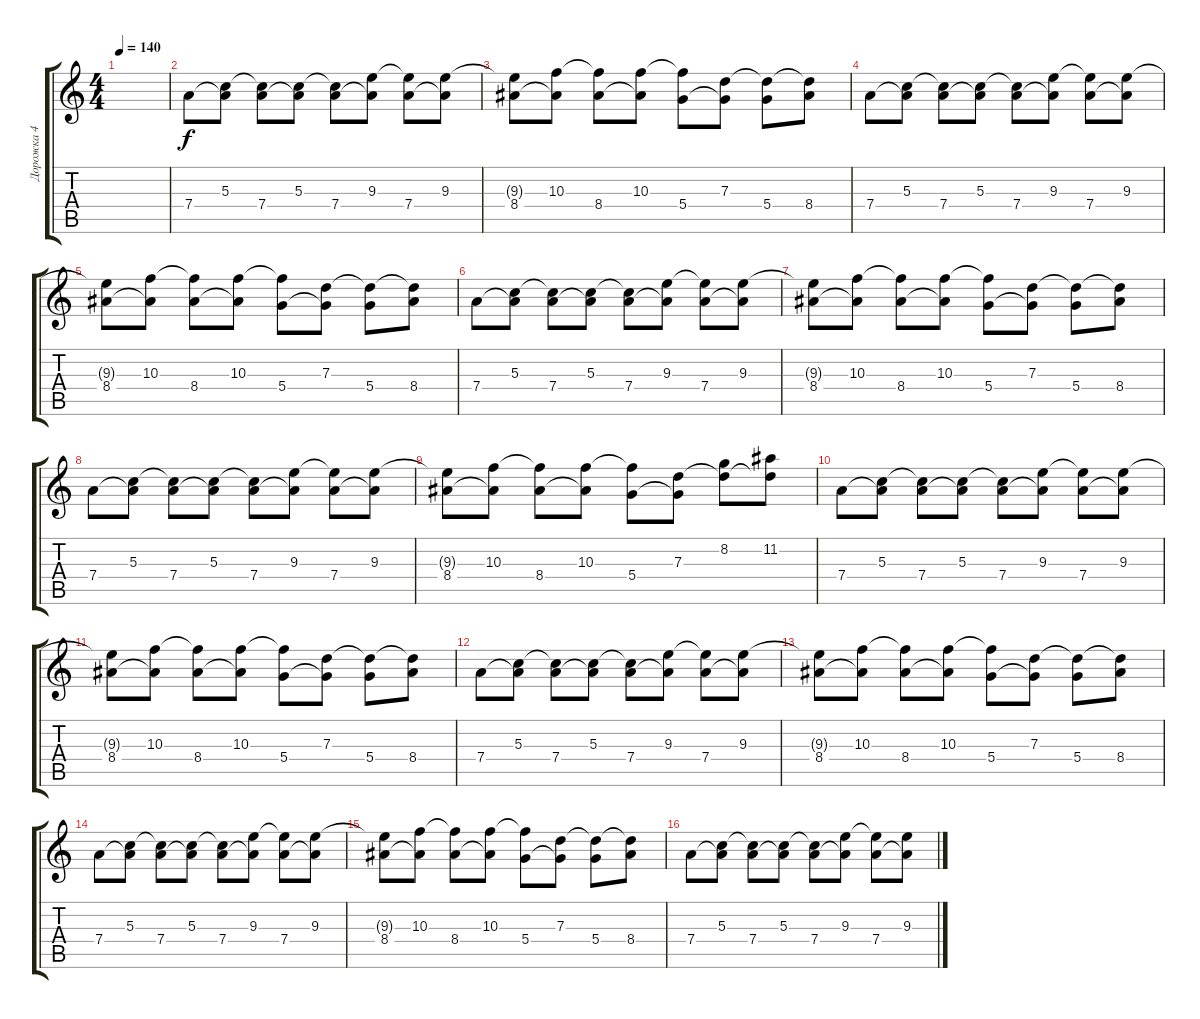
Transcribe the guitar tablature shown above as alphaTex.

\track ("Дорожка 4" "Дорожка 4") {instrument acousticguitarsteel}
\staff {score tabs}
\tuning (E4 B3 G3 D3 A2 E2) {hide}
\ts (4 4)
\tempo 140
\clef g2
\ks c
|
7.4.8 (5.3 7.4{t}).8 (5.3{t} 7.4).8 (5.3 7.4{t}).8 (5.3{t} 7.4).8 (9.3 7.4{t}).8 (9.3{t} 7.4).8 (9.3 7.4{t}).8 |
(9.3{t} 8.4).8 (10.3 8.4{t}).8 (10.3{t} 8.4).8 (10.3 8.4{t}).8 (10.3{t} 5.4).8 (7.3 5.4{t}).8 (7.3{t} 5.4).8 (7.3{t} 8.4).8 |
7.4.8 (5.3 7.4{t}).8 (5.3{t} 7.4).8 (5.3 7.4{t}).8 (5.3{t} 7.4).8 (9.3 7.4{t}).8 (9.3{t} 7.4).8 (9.3 7.4{t}).8 |
(9.3{t} 8.4).8 (10.3 8.4{t}).8 (10.3{t} 8.4).8 (10.3 8.4{t}).8 (10.3{t} 5.4).8 (7.3 5.4{t}).8 (7.3{t} 5.4).8 (7.3{t} 8.4).8 |
7.4.8 (5.3 7.4{t}).8 (5.3{t} 7.4).8 (5.3 7.4{t}).8 (5.3{t} 7.4).8 (9.3 7.4{t}).8 (9.3{t} 7.4).8 (9.3 7.4{t}).8 |
(9.3{t} 8.4).8 (10.3 8.4{t}).8 (10.3{t} 8.4).8 (10.3 8.4{t}).8 (10.3{t} 5.4).8 (7.3 5.4{t}).8 (7.3{t} 5.4).8 (7.3{t} 8.4).8 |
7.4.8 (5.3 7.4{t}).8 (5.3{t} 7.4).8 (5.3 7.4{t}).8 (5.3{t} 7.4).8 (9.3 7.4{t}).8 (9.3{t} 7.4).8 (9.3 7.4{t}).8 |
(9.3{t} 8.4).8 (10.3 8.4{t}).8 (10.3{t} 8.4).8 (10.3 8.4{t}).8 (10.3{t} 5.4).8 (7.3 5.4{t}).8 (8.2 7.3{t}).8 (11.2 7.3{t}).8 |
7.4.8 (5.3 7.4{t}).8 (5.3{t} 7.4).8 (5.3 7.4{t}).8 (5.3{t} 7.4).8 (9.3 7.4{t}).8 (9.3{t} 7.4).8 (9.3 7.4{t}).8 |
(9.3{t} 8.4).8 (10.3 8.4{t}).8 (10.3{t} 8.4).8 (10.3 8.4{t}).8 (10.3{t} 5.4).8 (7.3 5.4{t}).8 (7.3{t} 5.4).8 (7.3{t} 8.4).8 |
7.4.8 (5.3 7.4{t}).8 (5.3{t} 7.4).8 (5.3 7.4{t}).8 (5.3{t} 7.4).8 (9.3 7.4{t}).8 (9.3{t} 7.4).8 (9.3 7.4{t}).8 |
(9.3{t} 8.4).8 (10.3 8.4{t}).8 (10.3{t} 8.4).8 (10.3 8.4{t}).8 (10.3{t} 5.4).8 (7.3 5.4{t}).8 (7.3{t} 5.4).8 (7.3{t} 8.4).8 |
7.4.8 (5.3 7.4{t}).8 (5.3{t} 7.4).8 (5.3 7.4{t}).8 (5.3{t} 7.4).8 (9.3 7.4{t}).8 (9.3{t} 7.4).8 (9.3 7.4{t}).8 |
(9.3{t} 8.4).8 (10.3 8.4{t}).8 (10.3{t} 8.4).8 (10.3 8.4{t}).8 (10.3{t} 5.4).8 (7.3 5.4{t}).8 (7.3{t} 5.4).8 (7.3{t} 8.4).8 |
7.4.8 (5.3 7.4{t}).8 (5.3{t} 7.4).8 (5.3 7.4{t}).8 (5.3{t} 7.4).8 (9.3 7.4{t}).8 (9.3{t} 7.4).8 (9.3 7.4{t}).8
